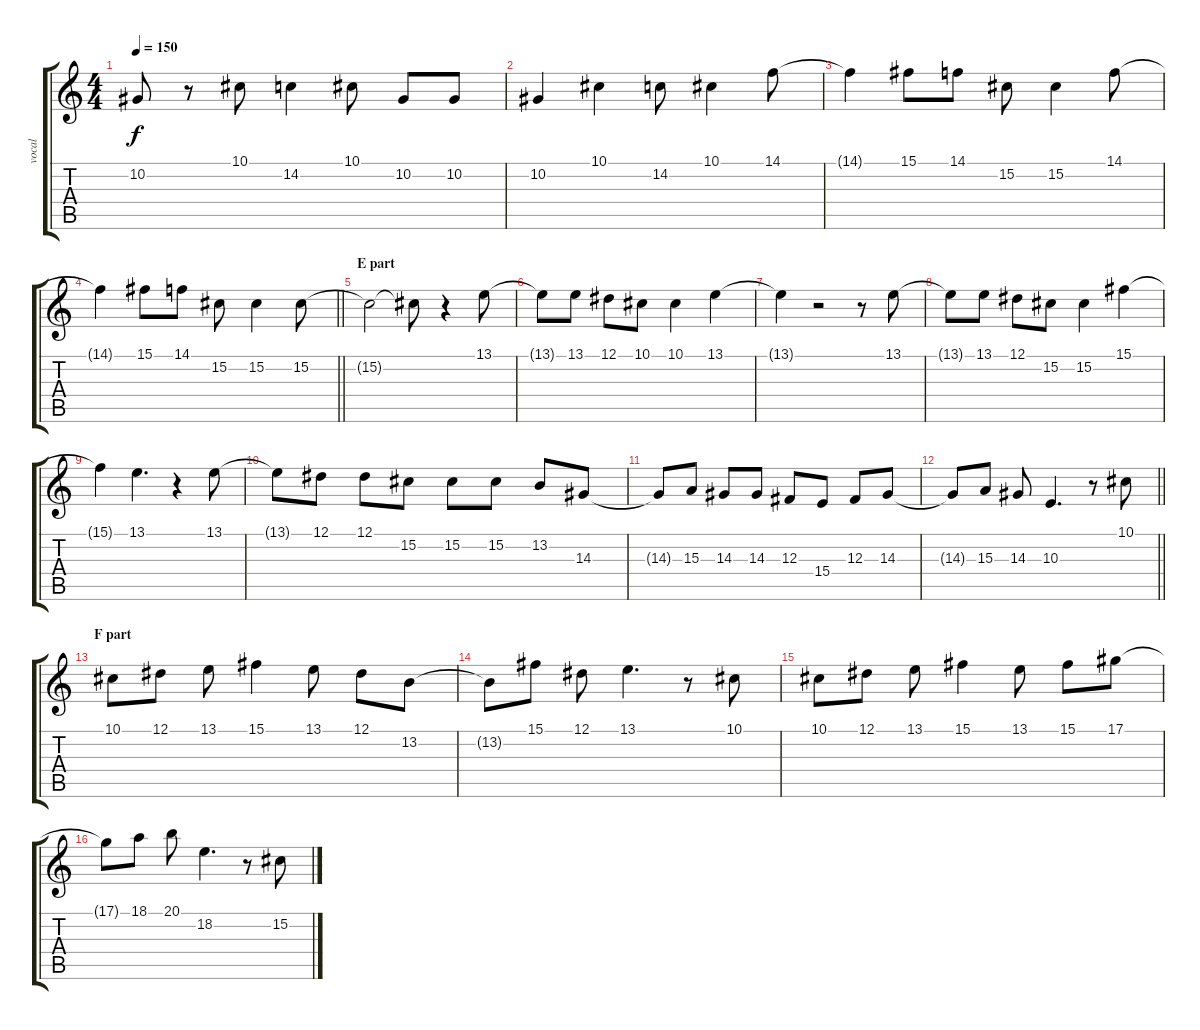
\track ("vocal" "vocal") {instrument flute}
\staff {score tabs}
\tuning (Eb4 Bb3 Gb3 Db3 Ab2 Eb2) {hide}
\ts (4 4)
\tempo 150
\clef g2
\ks c
10.2{t}.8{dy f} r.8 10.1.8 14.2.4 10.1.8 10.2.8 10.2.8 |
10.2.4 10.1.4 14.2.8 10.1.4 14.1.8 |
14.1{t}.4 15.1.8 14.1.8 15.2.8 15.2.4 14.1.8 |
\barLineRight lightlight
14.1{t}.4 15.1.8 14.1.8 15.2.8 15.2.4 15.2.8 |
\section ("" "E part")
15.2{t}.2 15.2{t}.8 r.4 13.1.8 |
13.1{t}.8 13.1.8 12.1.8 10.1.8 10.1.4 13.1.4 |
13.1{t}.4 r.2 r.8 13.1.8 |
13.1{t}.8 13.1.8 12.1.8 15.2.8 15.2.4 15.1.4 |
15.1{t}.4 13.1.4{d} r.4 13.1.8 |
13.1{t}.8 12.1.8 12.1.8 15.2.8 15.2.8 15.2.8 13.2.8 14.3.8 |
14.3{t}.8 15.3.8 14.3.8 14.3.8 12.3.8 15.4.8 12.3.8 14.3.8 |
\barLineRight lightlight
14.3{t}.8 15.3.8 14.3.8 10.3.4{d} r.8 10.1.8 |
\section ("" "F part")
10.1.8 12.1.8 13.1.8 15.1.4 13.1.8 12.1.8 13.2.8 |
13.2{t}.8 15.1.8 12.1.8 13.1.4{d} r.8 10.1.8 |
10.1.8 12.1.8 13.1.8 15.1.4 13.1.8 15.1.8 17.1.8 |
17.1{t}.8 18.1.8 20.1.8 18.2.4{d} r.8 15.2.8
